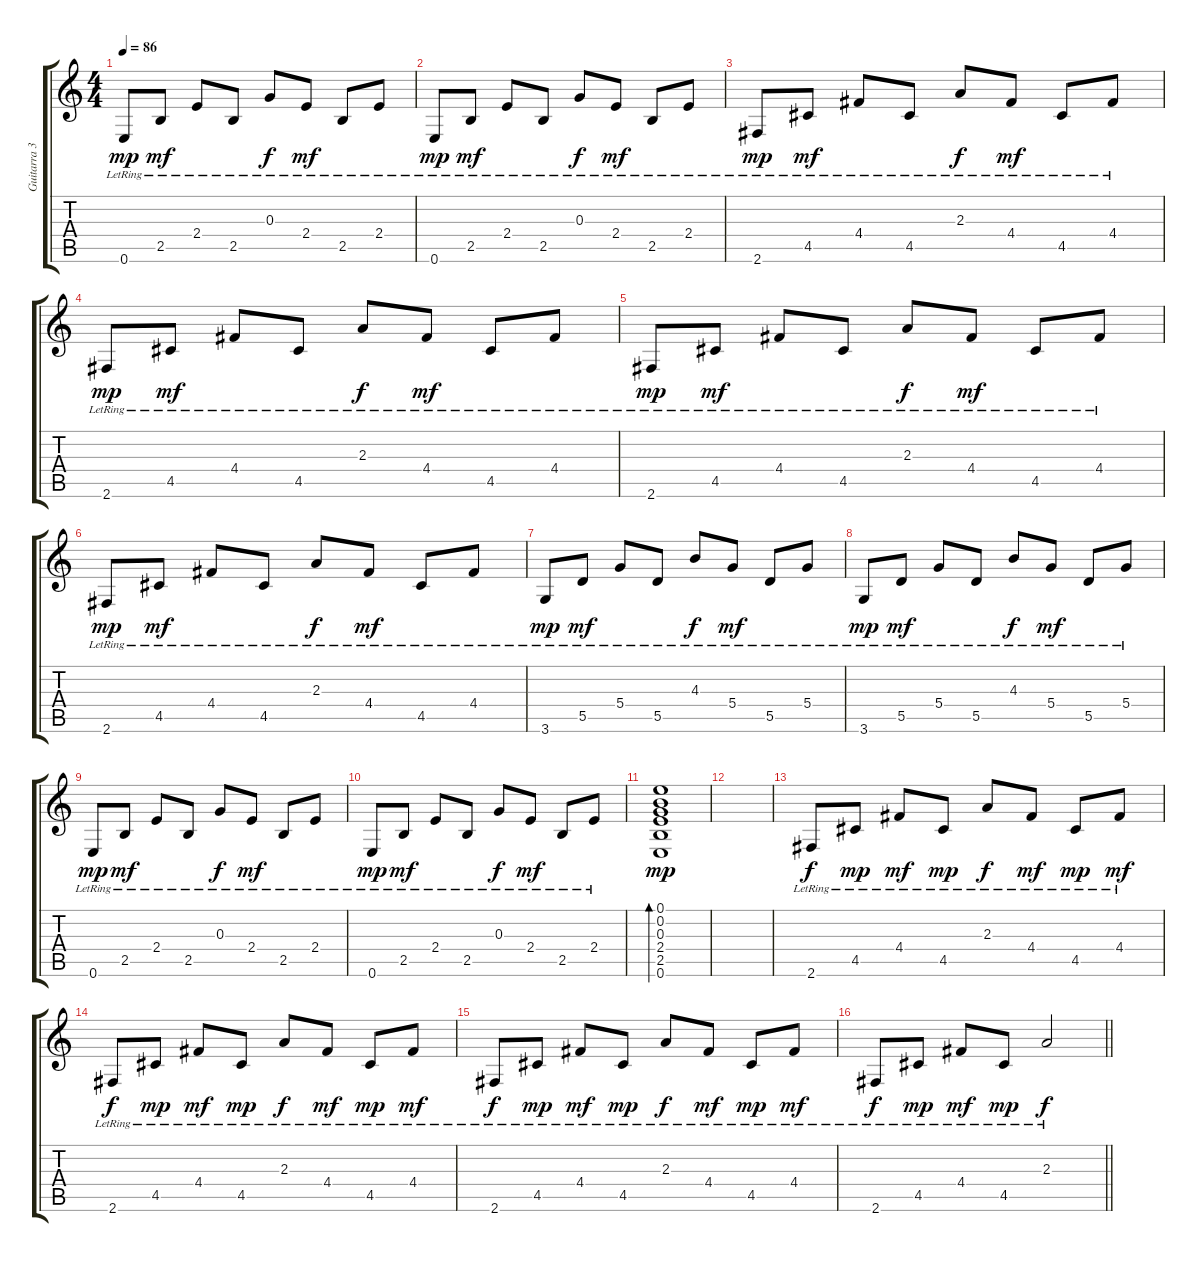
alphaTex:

\track ("Guitarra 3" "Guitarra 3") {instrument acousticguitarnylon}
\staff {score tabs}
\tuning (E4 B3 G3 D3 A2 E2) {hide}
\ts (4 4)
\tempo 86
\clef g2
\ks c
0.6{lr}.8{dy mp} 2.5{lr}.8{dy mf} 2.4{lr}.8 2.5{lr}.8 0.3{lr}.8{dy f} 2.4{lr}.8{dy mf} 2.5{lr}.8 2.4{lr}.8 |
0.6{lr}.8{dy mp} 2.5{lr}.8{dy mf} 2.4{lr}.8 2.5{lr}.8 0.3{lr}.8{dy f} 2.4{lr}.8{dy mf} 2.5{lr}.8 2.4{lr}.8 |
2.6{lr}.8{dy mp} 4.5{lr}.8{dy mf} 4.4{lr}.8 4.5{lr}.8 2.3{lr}.8{dy f} 4.4{lr}.8{dy mf} 4.5{lr}.8 4.4{lr}.8 |
2.6{lr}.8{dy mp} 4.5{lr}.8{dy mf} 4.4{lr}.8 4.5{lr}.8 2.3{lr}.8{dy f} 4.4{lr}.8{dy mf} 4.5{lr}.8 4.4{lr}.8 |
2.6{lr}.8{dy mp} 4.5{lr}.8{dy mf} 4.4{lr}.8 4.5{lr}.8 2.3{lr}.8{dy f} 4.4{lr}.8{dy mf} 4.5{lr}.8 4.4{lr}.8 |
2.6{lr}.8{dy mp} 4.5{lr}.8{dy mf} 4.4{lr}.8 4.5{lr}.8 2.3{lr}.8{dy f} 4.4{lr}.8{dy mf} 4.5{lr}.8 4.4{lr}.8 |
3.6{lr}.8{dy mp} 5.5{lr}.8{dy mf} 5.4{lr}.8 5.5{lr}.8 4.3{lr}.8{dy f} 5.4{lr}.8{dy mf} 5.5{lr}.8 5.4{lr}.8 |
3.6{lr}.8{dy mp} 5.5{lr}.8{dy mf} 5.4{lr}.8 5.5{lr}.8 4.3{lr}.8{dy f} 5.4{lr}.8{dy mf} 5.5{lr}.8 5.4{lr}.8 |
0.6{lr}.8{dy mp} 2.5{lr}.8{dy mf} 2.4{lr}.8 2.5{lr}.8 0.3{lr}.8{dy f} 2.4{lr}.8{dy mf} 2.5{lr}.8 2.4{lr}.8 |
0.6{lr}.8{dy mp} 2.5{lr}.8{dy mf} 2.4{lr}.8 2.5{lr}.8 0.3{lr}.8{dy f} 2.4{lr}.8{dy mf} 2.5{lr}.8 2.4{lr}.8 |
(0.1 0.2 0.3 2.4 2.5 0.6).1{bd 120 dy mp} |
|
2.6{lr}.8{dy f} 4.5{lr}.8{dy mp} 4.4{lr}.8{dy mf} 4.5{lr}.8{dy mp} 2.3{lr}.8{dy f} 4.4{lr}.8{dy mf} 4.5{lr}.8{dy mp} 4.4{lr}.8{dy mf} |
2.6{lr}.8{dy f} 4.5{lr}.8{dy mp} 4.4{lr}.8{dy mf} 4.5{lr}.8{dy mp} 2.3{lr}.8{dy f} 4.4{lr}.8{dy mf} 4.5{lr}.8{dy mp} 4.4{lr}.8{dy mf} |
2.6{lr}.8{dy f} 4.5{lr}.8{dy mp} 4.4{lr}.8{dy mf} 4.5{lr}.8{dy mp} 2.3{lr}.8{dy f} 4.4{lr}.8{dy mf} 4.5{lr}.8{dy mp} 4.4{lr}.8{dy mf} |
\barLineRight lightlight
2.6{lr}.8{dy f} 4.5{lr}.8{dy mp} 4.4{lr}.8{dy mf} 4.5{lr}.8{dy mp} 2.3{lr}.2{dy f}
